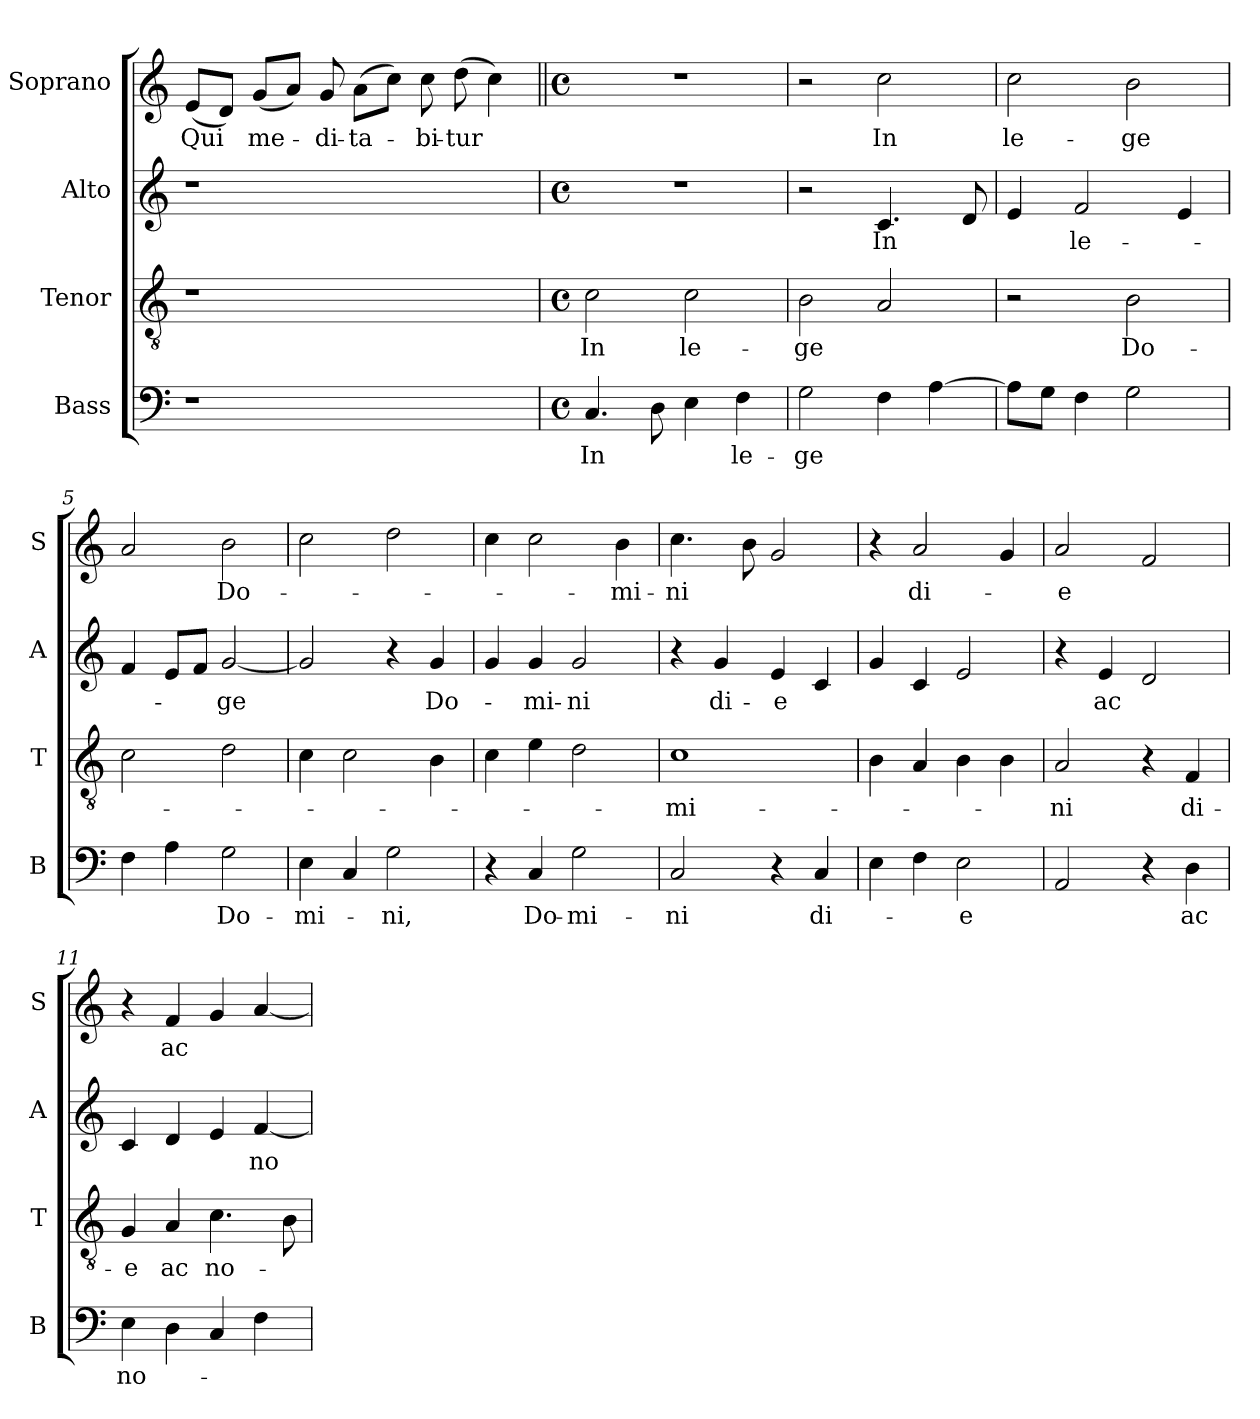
**kern	**text	**kern	**text	**kern	**text	**kern	**text
*part4	*part4	*part3	*part3	*part2	*part2	*part1	*part1
*staff4	*staff4	*staff3	*staff3	*staff2	*staff2	*staff1	*staff1
*I"Bass	*	*I"Tenor	*	*I"Alto	*	*I"Soprano	*
*I'B	*	*I'T	*	*I'A	*	*I'S	*
!!LO:PB:g=z
*stria5	*	*stria5	*	*stria5	*	*stria5	*
*clefF4	*	*clefGv2	*	*clefG2	*	*clefG2	*
=1	=1	=1	=1	=1	=1	=1	=1
!LO:N:vis=1	!	!LO:N:vis=1	!	!LO:N:vis=1	!	!	!LO:LY:b
1r	.	1r	.	1r	.	(<8e/L	Qui
.	.	.	.	.	.	8d/J)	.
!	!	!	!	!	!	!	!LO:LY:b:cj
.	.	.	.	.	.	(<8g/L	me-
.	.	.	.	.	.	8a/J)	.
!	!	!	!	!	!	!	!LO:LY:b
.	.	.	.	.	.	8g/	-di-
!	!	!	!	!	!	!	!LO:LY:b:rj
.	.	.	.	.	.	(>8a\L	-ta-
.	.	.	.	.	.	8cc\J)	.
!	!	!	!	!	!	!	!LO:LY:b:cj
.	.	.	.	.	.	8cc\	-bi-
!	!	!	!	!	!	!	!LO:LY:b
4.ryy	.	4.ryy	.	4.ryy	.	(>8dd\	-tur
.	.	.	.	.	.	4cc\)	.
=2	=2||	=2	=2||	=2	=2||	=2||	=2||
*M4/4	*	*M4/4	*	*M4/4	*	*M4/4	*
*met(c)	*	*met(c)	*	*met(c)	*	*met(c)	*
!	!LO:LY:b:cj	!	!LO:LY:b:cj	!	!	!	!
4.C/	In	2c\	In	1r	.	1r	.
8D\	.	.	.	.	.	.	.
!	!	!	!LO:LY:b:cj	!	!	!	!
4E\	.	2c\	le-	.	.	.	.
!	!LO:LY:b:cj	!	!	!	!	!	!
4F\	le-	.	.	.	.	.	.
=3	=3	=3	=3	=3	=3	=3	=3
!	!LO:LY:b:cj	!	!LO:LY:b:cj	!	!	!	!
2G\	-ge	2B\	-ge	2r	.	2r	.
!	!	!	!	!	!LO:LY:b:cj	!	!LO:LY:b:cj
4F\	.	2A/	.	4.c/	In	2cc\	In
[>4A\	.	.	.	.	.	.	.
.	.	.	.	8d/	.	.	.
=4	=4	=4	=4	=4	=4	=4	=4
!	!	!	!	!	!	!	!LO:LY:b:cj
8A\L]	.	2r	.	4e/	.	2cc\	le-
8G\J	.	.	.	.	.	.	.
!	!	!	!	!	!LO:LY:b:cj	!	!
4F\	.	.	.	2f/	le-	.	.
!	!	!	!LO:LY:b:cj	!	!	!	!LO:LY:b:cj
2G\	.	2B\	Do-	.	.	2b\	-ge
.	.	.	.	4e/	.	.	.
=5	=5	=5	=5	=5	=5	=5	=5
4F\	.	2c\	.	4f/	.	2a/	.
4A\	.	.	.	8e/L	.	.	.
.	.	.	.	8f/J	.	.	.
!	!LO:LY:b:cj	!	!	!	!LO:LY:b:cj	!	!LO:LY:b:cj
2G\	Do-	2d\	.	[>2g/	-ge	2b\	Do-
!!LO:LB:g=z
=6	=6	=6	=6	=6	=6	=6	=6
!	!LO:LY:b:cj	!	!	!	!	!	!
4E\	-mi-	4c\	.	2g/]	.	2cc\	.
4C/	.	2c\	.	.	.	.	.
!	!LO:LY:b:cj	!	!	!	!	!	!
2G\	-ni,	.	.	4r	.	2dd\	.
!	!	!	!	!	!LO:LY:b:cj	!	!
.	.	4B\	.	4g/	Do-	.	.
=7	=7	=7	=7	=7	=7	=7	=7
4r	.	4c\	.	4g/	.	4cc\	.
!	!LO:LY:b:cj	!	!	!	!LO:LY:b:cj	!	!
4C/	Do-	4e\	.	4g/	-mi-	2cc\	.
!	!LO:LY:b:cj	!	!	!	!LO:LY:b:cj	!	!
2G\	-mi-	2d\	.	2g/	-ni	.	.
!	!	!	!	!	!	!	!LO:LY:b:cj
.	.	.	.	.	.	4b\	-mi-
=8	=8	=8	=8	=8	=8	=8	=8
!	!LO:LY:b:cj	!	!LO:LY:b:cj	!	!	!	!LO:LY:b:cj
2C/	-ni	1c	-mi-	4r	.	4.cc\	-ni
!	!	!	!	!	!LO:LY:b:cj	!	!
.	.	.	.	4g/	di-	.	.
.	.	.	.	.	.	8b\	.
!	!	!	!	!	!LO:LY:b:rj	!	!
4r	.	.	.	4e/	-e	2g/	.
!	!LO:LY:b:cj	!	!	!	!	!	!
4C/	di-	.	.	4c/	.	.	.
=9	=9	=9	=9	=9	=9	=9	=9
4E\	.	4B\	.	4g/	.	4r	.
!	!	!	!	!	!	!	!LO:LY:b:cj
4F\	.	4A/	.	4c/	.	2a/	di-
!	!LO:LY:b:rj	!	!	!	!	!	!
2E\	-e	4B\	.	2e/	.	.	.
.	.	4B\	.	.	.	4g/	.
=10	=10	=10	=10	=10	=10	=10	=10
!	!	!	!LO:LY:b:cj	!	!	!	!LO:LY:b:rj
2AA/	.	2A/	-ni	4r	.	2a/	-e
!	!	!	!	!	!LO:LY:b:cj	!	!
.	.	.	.	4e/	ac	.	.
4r	.	4r	.	2d/	.	2f/	.
!	!LO:LY:b:cj	!	!LO:LY:b:cj	!	!	!	!
4D\	ac	4F/	di-	.	.	.	.
=11	=11	=11	=11	=11	=11	=11	=11
!	!LO:LY:b:cj	!	!LO:LY:b:cj	!	!	!	!
4E\	no-	4G/	-e	4c/	.	4r	.
!	!	!	!LO:LY:b:cj	!	!	!	!LO:LY:b:cj
4D\	.	4A/	ac	4d/	.	4f/	ac
!	!	!	!LO:LY:b:cj	!	!	!	!
4C/	.	4.c\	no-	4e/	.	4g/	.
!	!	!	!	!	!LO:LY:b:cj	!	!
4F\	.	.	.	[>4f/	no-	[>4a/	.
.	.	8B\	.	.	.	.	.
=	=	=	=	=	=	=	=
*-	*-	*-	*-	*-	*-	*-	*-
